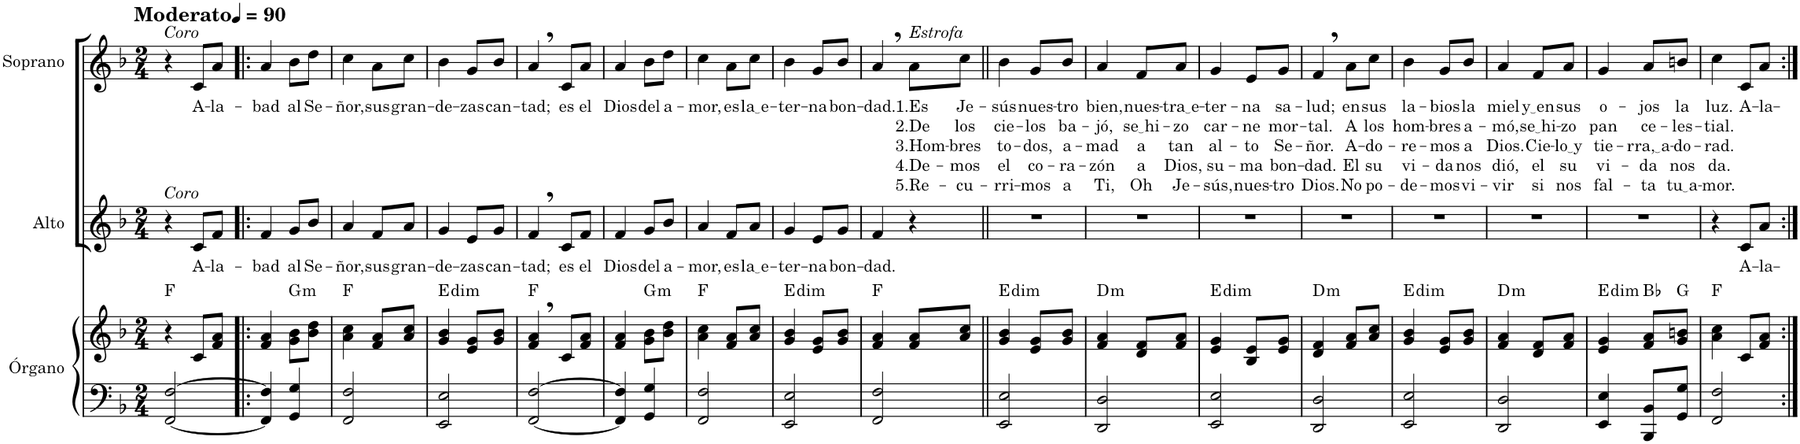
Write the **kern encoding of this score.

**kern	**kern	**harte	**kern	**text	**kern	**text	**text	**text	**text	**text
*part3	*part3	*part3	*part2	*part2	*part1	*part1	*part1	*part1	*part1	*part1
*staff4	*staff3	*	*staff2	*staff2	*staff1	*staff1	*staff1	*staff1	*staff1	*staff1
*I"Órgano	*	*	*I"Alto	*	*I"Soprano	*	*	*	*	*
*	*	*	*I'A.	*	*I'S.	*	*	*	*	*
*clefF4	*clefG2	*	*clefG2	*	*clefG2	*	*	*	*	*
*k[b-]	*k[b-]	*	*k[b-]	*	*k[b-]	*	*	*	*	*
*M2/4	*M2/4	*	*M2/4	*	*M2/4	*	*	*	*	*
*MM90	*MM90	*	*MM90	*	*MM90	*	*	*	*	*
=1	=1	=1	=1	=1	=1	=1	=1	=1	=1	=1
!	!	!	!	!	!LO:TX:a:B:t=Moderato	!	!	!	!	!
!	!	!	!	!	!LO:TX:a:i:t=Coro	!	!	!	!	!
!	!	!	!LO:TX:a:i:t=Coro	!	!	!	!	!	!	!
[2FF/ [2F/	4r	F:maj	4r	.	4r	.	.	.	.	.
!	!	!	!	!LO:LY:b	!	!LO:LY:b	!	!	!	!
.	8c/L	.	8c/L	A-	8c/L	A-	.	.	.	.
!	!	!	!	!LO:LY:b	!	!LO:LY:b	!	!	!	!
.	8f/ 8a/J	.	8f/J	-la-	8a/J	-la-	.	.	.	.
=2!|:	=2!|:	=2!|:	=2!|:	=2!|:	=2!|:	=2!|:	=2!|:	=2!|:	=2!|:	=2!|:
!	!	!	!	!LO:LY:b	!	!LO:LY:b	!	!	!	!
4FF/] 4F/]	4f/ 4a/	.	4f/	-bad	4a/	-bad	.	.	.	.
!	!	!LO:H:kt=m	!	!LO:LY:b	!	!LO:LY:b	!	!	!	!
4GG/ 4G/	8g\ 8b-\L	G:min	8g/L	al	8b-\L	al	.	.	.	.
!	!	!	!	!LO:LY:b	!	!LO:LY:b	!	!	!	!
.	8b-\ 8dd\J	.	8b-/J	Se-	8dd\J	Se-	.	.	.	.
=3	=3	=3	=3	=3	=3	=3	=3	=3	=3	=3
!	!	!	!	!LO:LY:b	!	!LO:LY:b	!	!	!	!
2FF/ 2F/	4a\ 4cc\	F:maj	4a/	-ñor,	4cc\	-ñor,	.	.	.	.
!	!	!	!	!LO:LY:b	!	!LO:LY:b	!	!	!	!
.	8f/ 8a/L	.	8f/L	sus	8a\L	sus	.	.	.	.
!	!	!	!	!LO:LY:b	!	!LO:LY:b	!	!	!	!
.	8a/ 8cc/J	.	8a/J	gran-	8cc\J	gran-	.	.	.	.
=4	=4	=4	=4	=4	=4	=4	=4	=4	=4	=4
!	!	!LO:H:kt=dim	!	!LO:LY:b	!	!LO:LY:b	!	!	!	!
2EE/ 2E/	4g/ 4b-/	E:dim	4g/	-de-	4b-\	-de-	.	.	.	.
!	!	!	!	!LO:LY:b	!	!LO:LY:b	!	!	!	!
.	8e/ 8g/L	.	8e/L	-zas	8g/L	-zas	.	.	.	.
!	!	!	!	!LO:LY:b	!	!LO:LY:b	!	!	!	!
.	8g/ 8b-/J	.	8g/J	can-	8b-/J	can-	.	.	.	.
=5	=5	=5	=5	=5	=5	=5	=5	=5	=5	=5
!	!	!	!	!LO:LY:b	!	!LO:LY:b	!	!	!	!
[2FF/ [2F/	4f/, 4a/,	F:maj	4f,/	-tad;	4a,/	-tad;	.	.	.	.
!	!	!	!	!LO:LY:b	!	!LO:LY:b	!	!	!	!
.	8c/L	.	8c/L	es	8c/L	es	.	.	.	.
!	!	!	!	!LO:LY:b	!	!LO:LY:b	!	!	!	!
.	8f/ 8a/J	.	8f/J	el	8a/J	el	.	.	.	.
=6	=6	=6	=6	=6	=6	=6	=6	=6	=6	=6
!	!	!	!	!LO:LY:b	!	!LO:LY:b	!	!	!	!
4FF/] 4F/]	4f/ 4a/	.	4f/	Dios	4a/	Dios	.	.	.	.
!	!	!LO:H:kt=m	!	!LO:LY:b	!	!LO:LY:b	!	!	!	!
4GG/ 4G/	8g\ 8b-\L	G:min	8g/L	del	8b-\L	del	.	.	.	.
!	!	!	!	!LO:LY:b	!	!LO:LY:b	!	!	!	!
.	8b-\ 8dd\J	.	8b-/J	a-	8dd\J	a-	.	.	.	.
=7	=7	=7	=7	=7	=7	=7	=7	=7	=7	=7
!	!	!	!	!LO:LY:b	!	!LO:LY:b	!	!	!	!
2FF/ 2F/	4a\ 4cc\	F:maj	4a/	-mor,	4cc\	-mor,	.	.	.	.
!	!	!	!	!LO:LY:b	!	!LO:LY:b	!	!	!	!
.	8f/ 8a/L	.	8f/L	es	8a\L	es	.	.	.	.
!	!	!	!	!LO:LY:b	!	!LO:LY:b	!	!	!	!
.	8a/ 8cc/J	.	8a/J	la e	8cc\J	la e	.	.	.	.
=8	=8	=8	=8	=8	=8	=8	=8	=8	=8	=8
!	!	!LO:H:kt=dim	!	!LO:LY:b	!	!LO:LY:b	!	!	!	!
2EE/ 2E/	4g/ 4b-/	E:dim	4g/	-ter-	4b-\	-ter-	.	.	.	.
!	!	!	!	!LO:LY:b	!	!LO:LY:b	!	!	!	!
.	8e/ 8g/L	.	8e/L	-na	8g/L	-na	.	.	.	.
!	!	!	!	!LO:LY:b	!	!LO:LY:b	!	!	!	!
.	8g/ 8b-/J	.	8g/J	bon-	8b-/J	bon-	.	.	.	.
=9	=9	=9	=9	=9	=9	=9	=9	=9	=9	=9
!	!	!	!	!LO:LY:b	!	!LO:LY:b	!	!	!	!
2FF/ 2F/	4f/ 4a/	F:maj	4f/	-dad.	4a,/	-dad.	.	.	.	.
!	!	!	!	!	!LO:TX:a:i:t=Estrofa	!	!	!	!	!
!	!	!	!	!	!	!LO:LY:b	!LO:LY:b	!LO:LY:b	!LO:LY:b	!LO:LY:b
.	8f/ 8a/L	.	4r	.	8a\L	1.Es	2.De	3.Hom-	4.De-	5.Re-
!	!	!	!	!	!	!LO:LY:b	!LO:LY:b	!LO:LY:b	!LO:LY:b	!LO:LY:b
.	8a/ 8cc/J	.	.	.	8cc\J	Je-	los	-bres	-mos	-cu-
=10||	=10||	=10||	=10||	=10||	=10||	=10||	=10||	=10||	=10||	=10||
!	!	!LO:H:kt=dim	!	!	!	!LO:LY:b	!LO:LY:b	!LO:LY:b	!LO:LY:b	!LO:LY:b
2EE/ 2E/	4g/ 4b-/	E:dim	2r	.	4b-\	-sús	cie-	to-	el	-rri-
!	!	!	!	!	!	!LO:LY:b	!LO:LY:b	!LO:LY:b	!LO:LY:b	!LO:LY:b
.	8e/ 8g/L	.	.	.	8g/L	nues-	-los	-dos,	co-	-mos
!	!	!	!	!	!	!LO:LY:b	!LO:LY:b	!LO:LY:b	!LO:LY:b	!LO:LY:b
.	8g/ 8b-/J	.	.	.	8b-/J	-tro	ba-	a-	-ra-	a
=11	=11	=11	=11	=11	=11	=11	=11	=11	=11	=11
!	!	!LO:H:kt=m	!	!	!	!LO:LY:b	!LO:LY:b	!LO:LY:b	!LO:LY:b	!LO:LY:b
2DD/ 2D/	4f/ 4a/	D:min	2r	.	4a/	bien,	-jó,	-mad	-zón	Ti,
!	!	!	!	!	!	!LO:LY:b	!LO:LY:b	!LO:LY:b	!LO:LY:b	!LO:LY:b
.	8d/ 8f/L	.	.	.	8f/L	nues-	se hi	a	a	Oh
!	!	!	!	!	!	!LO:LY:b	!LO:LY:b	!LO:LY:b	!LO:LY:b	!LO:LY:b
.	8f/ 8a/J	.	.	.	8a/J	tra e	-zo	tan	Dios,	Je-
=12	=12	=12	=12	=12	=12	=12	=12	=12	=12	=12
!	!	!LO:H:kt=dim	!	!	!	!LO:LY:b	!LO:LY:b	!LO:LY:b	!LO:LY:b	!LO:LY:b
2EE/ 2E/	4e/ 4g/	E:dim	2r	.	4g/	-ter-	car-	al-	su-	-sús,
!	!	!	!	!	!	!LO:LY:b	!LO:LY:b	!LO:LY:b	!LO:LY:b	!LO:LY:b
.	8B-/ 8e/L	.	.	.	8e/L	-na	-ne	-to	-ma	nues-
!	!	!	!	!	!	!LO:LY:b	!LO:LY:b	!LO:LY:b	!LO:LY:b	!LO:LY:b
.	8e/ 8g/J	.	.	.	8g/J	sa-	mor-	Se-	bon-	-tro
=13	=13	=13	=13	=13	=13	=13	=13	=13	=13	=13
!	!	!LO:H:kt=m	!	!	!	!LO:LY:b	!LO:LY:b	!LO:LY:b	!LO:LY:b	!LO:LY:b
2DD/ 2D/	4d/ 4f/	D:min	2r	.	4f,/	-lud;	-tal.	-ñor.	-dad.	Dios.
!	!	!	!	!	!	!LO:LY:b	!LO:LY:b	!LO:LY:b	!LO:LY:b	!LO:LY:b
.	8f/ 8a/L	.	.	.	8a\L	en	A	A-	El	No
!	!	!	!	!	!	!LO:LY:b	!LO:LY:b	!LO:LY:b	!LO:LY:b	!LO:LY:b
.	8a/ 8cc/J	.	.	.	8cc\J	sus	los	-do-	su	po-
=14	=14	=14	=14	=14	=14	=14	=14	=14	=14	=14
!	!	!LO:H:kt=dim	!	!	!	!LO:LY:b	!LO:LY:b	!LO:LY:b	!LO:LY:b	!LO:LY:b
2EE/ 2E/	4g/ 4b-/	E:dim	2r	.	4b-\	la-	hom-	-re-	vi-	-de-
!	!	!	!	!	!	!LO:LY:b	!LO:LY:b	!LO:LY:b	!LO:LY:b	!LO:LY:b
.	8e/ 8g/L	.	.	.	8g/L	-bios	-bres	-mos	-da	-mos
!	!	!	!	!	!	!LO:LY:b	!LO:LY:b	!LO:LY:b	!LO:LY:b	!LO:LY:b
.	8g/ 8b-/J	.	.	.	8b-/J	la	a-	a	nos	vi-
=15	=15	=15	=15	=15	=15	=15	=15	=15	=15	=15
!	!	!LO:H:kt=m	!	!	!	!LO:LY:b	!LO:LY:b	!LO:LY:b	!LO:LY:b	!LO:LY:b
2DD/ 2D/	4f/ 4a/	D:min	2r	.	4a/	miel	-mó,	Dios.	dió,	-vir
!	!	!	!	!	!	!LO:LY:b	!LO:LY:b	!LO:LY:b	!LO:LY:b	!LO:LY:b
.	8d/ 8f/L	.	.	.	8f/L	y en	se hi	Cie-	el	si
!	!	!	!	!	!	!LO:LY:b	!LO:LY:b	!LO:LY:b	!LO:LY:b	!LO:LY:b
.	8f/ 8a/J	.	.	.	8a/J	sus	-zo	lo y	su	nos
=16	=16	=16	=16	=16	=16	=16	=16	=16	=16	=16
!	!	!LO:H:kt=dim	!	!	!	!LO:LY:b	!LO:LY:b	!LO:LY:b	!LO:LY:b	!LO:LY:b
4EE/ 4E/	4e/ 4g/	E:dim	2r	.	4g/	o-	pan	tie-	vi-	fal-
!	!	!	!	!	!	!LO:LY:b	!LO:LY:b	!LO:LY:b	!LO:LY:b	!LO:LY:b
8BBB-/ 8BB-/L	8f/ 8a/L	Bb:maj	.	.	8a/L	-jos	ce-	rra, a	-da	-ta
!	!	!	!	!	!	!LO:LY:b	!LO:LY:b	!LO:LY:b	!LO:LY:b	!LO:LY:b
8GG/ 8G/J	8g/ 8bn/J	G:maj	.	.	8bn/J	la	-les-	-do-	nos	tu a
=17	=17	=17	=17	=17	=17	=17	=17	=17	=17	=17
!	!	!	!	!	!	!LO:LY:b	!LO:LY:b	!LO:LY:b	!LO:LY:b	!LO:LY:b
2FF/ 2F/	4a\ 4cc\	F:maj	4r	.	4cc\	luz.	-tial.	-rad.	da.	-mor.
!	!	!	!	!LO:LY:b	!	!LO:LY:b	!	!	!	!
.	8c/L	.	8c/L	A-	8c/L	A-	.	.	.	.
!	!	!	!	!LO:LY:b	!	!LO:LY:b	!	!	!	!
.	8f/ 8a/J	.	8a/J	-la-	8a/J	-la-	.	.	.	.
=:|!	=:|!	=:|!	=:|!	=:|!	=:|!	=:|!	=:|!	=:|!	=:|!	=:|!
*-	*-	*-	*-	*-	*-	*-	*-	*-	*-	*-
